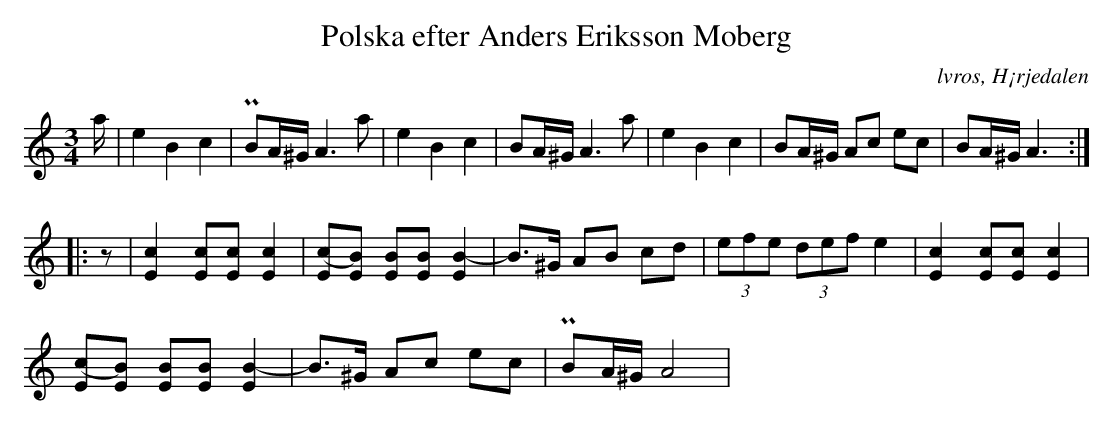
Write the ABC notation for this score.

X:1
T: Polska efter Anders Eriksson Moberg
O:  lvros, H¡rjedalen
M: 3/4
L: 1/16
K: Am
a | e4 B4 c4 | PB2A^G A4>a4 | e4 B4 c4 | B2A^G A4>a4 | e4 B4 c4 | B2A^G A2c2 e2c2 | B2A^G A6 ::
z2 | [E4c4] [E2c2][c2E2] [E4c4] | [(cE]2[B)E]2 [B2E2][B2E2] [B4-E4] | B2>^G2 A2B2 c2d2 | (3e2f2e2 (3d2e2f2 e4 | [E4c4] [E2c2][E2c2] [E4c4] |
[(cE]2[B)E]2 [E2B2][B2E2] [B4-E4] | B2>^G2 A2c2 e2c2 | PB2A^G A8 |
